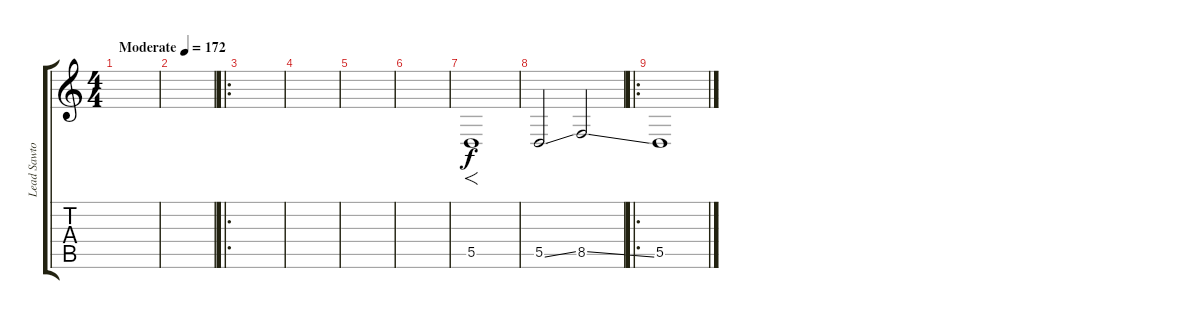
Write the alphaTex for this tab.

\track ("Lead Sawtooth" "Lead Sawto") {instrument lead2sawtooth}
\staff {score tabs}
\tuning (E4 B3 G3 D3 A2 E2) {hide}
\ts (4 4)
\tempo (172 "Moderate")
\clef g2
\ks c
|
|
\ro
|
|
|
|
5.5.1{f} |
5.5{ss}.2 8.5{ss}.2 |
\ro
5.5.1
